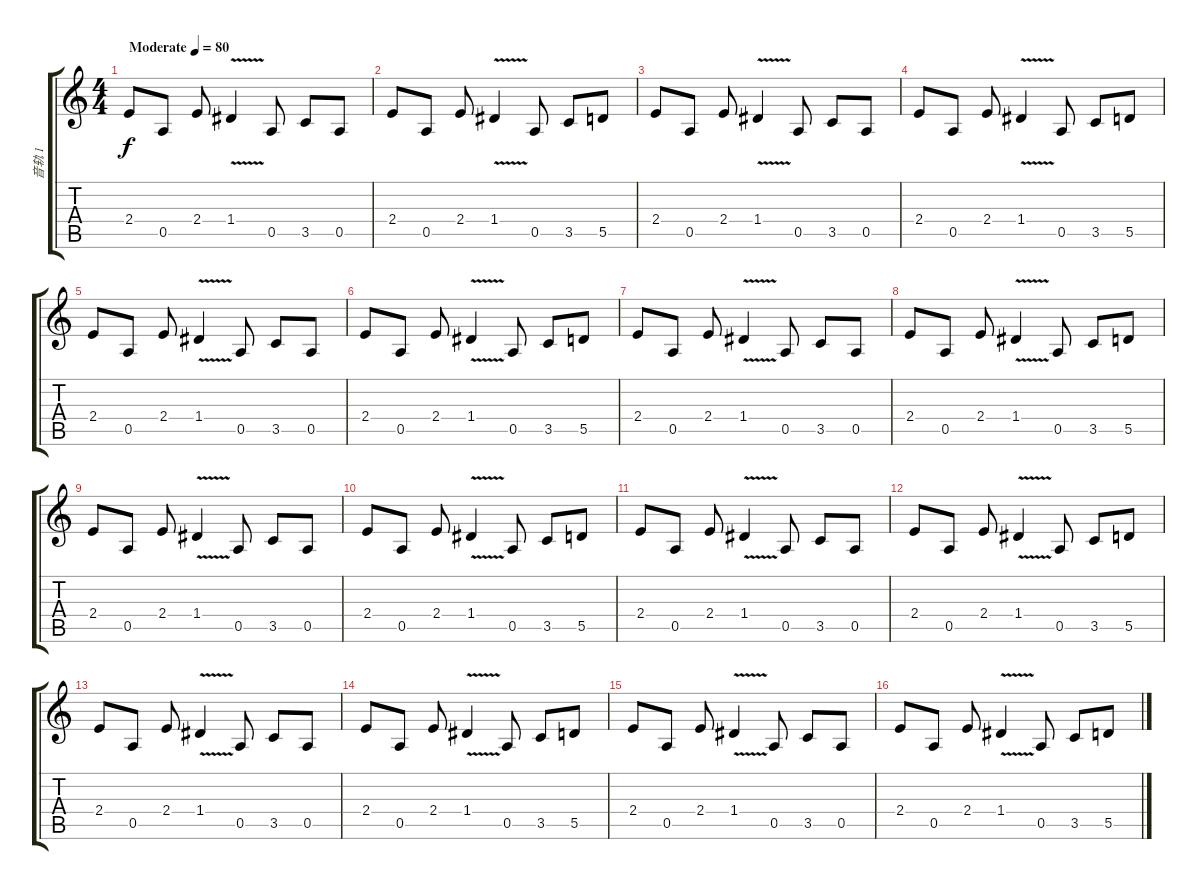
\track ("音轨 1" "音轨 1") {instrument electricguitarclean}
\staff {score tabs}
\tuning (E4 B3 G3 D3 A2 E2) {hide}
\ts (4 4)
\tempo (80 "Moderate")
\clef g2
\ks c
2.4.8{dy f instrument electricguitarclean} 0.5.8 2.4.8 1.4{v}.4 0.5.8 3.5.8 0.5.8 |
2.4.8 0.5.8 2.4.8 1.4{v}.4 0.5.8 3.5.8{txt ""} 5.5.8 |
2.4.8 0.5.8 2.4.8 1.4{v}.4 0.5.8 3.5.8 0.5.8 |
2.4.8 0.5.8 2.4.8 1.4{v}.4 0.5.8 3.5.8 5.5.8 |
2.4.8 0.5.8 2.4.8 1.4{v}.4 0.5.8 3.5.8 0.5.8 |
2.4.8 0.5.8 2.4.8 1.4{v}.4 0.5.8 3.5.8 5.5.8 |
2.4.8 0.5.8 2.4.8 1.4{v}.4 0.5.8 3.5.8 0.5.8 |
2.4.8 0.5.8 2.4.8 1.4{v}.4 0.5.8 3.5.8 5.5.8 |
2.4.8 0.5.8 2.4.8 1.4{v}.4 0.5.8 3.5.8 0.5.8 |
2.4.8 0.5.8 2.4.8 1.4{v}.4 0.5.8 3.5.8 5.5.8 |
2.4.8 0.5.8 2.4.8 1.4{v}.4 0.5.8 3.5.8 0.5.8 |
2.4.8 0.5.8 2.4.8 1.4{v}.4 0.5.8 3.5.8 5.5.8 |
2.4.8 0.5.8 2.4.8 1.4{v}.4 0.5.8 3.5.8 0.5.8 |
2.4.8 0.5.8 2.4.8 1.4{v}.4 0.5.8 3.5.8 5.5.8 |
2.4.8 0.5.8 2.4.8 1.4{v}.4 0.5.8 3.5.8 0.5.8 |
2.4.8 0.5.8 2.4.8 1.4{v}.4 0.5.8 3.5.8 5.5.8
